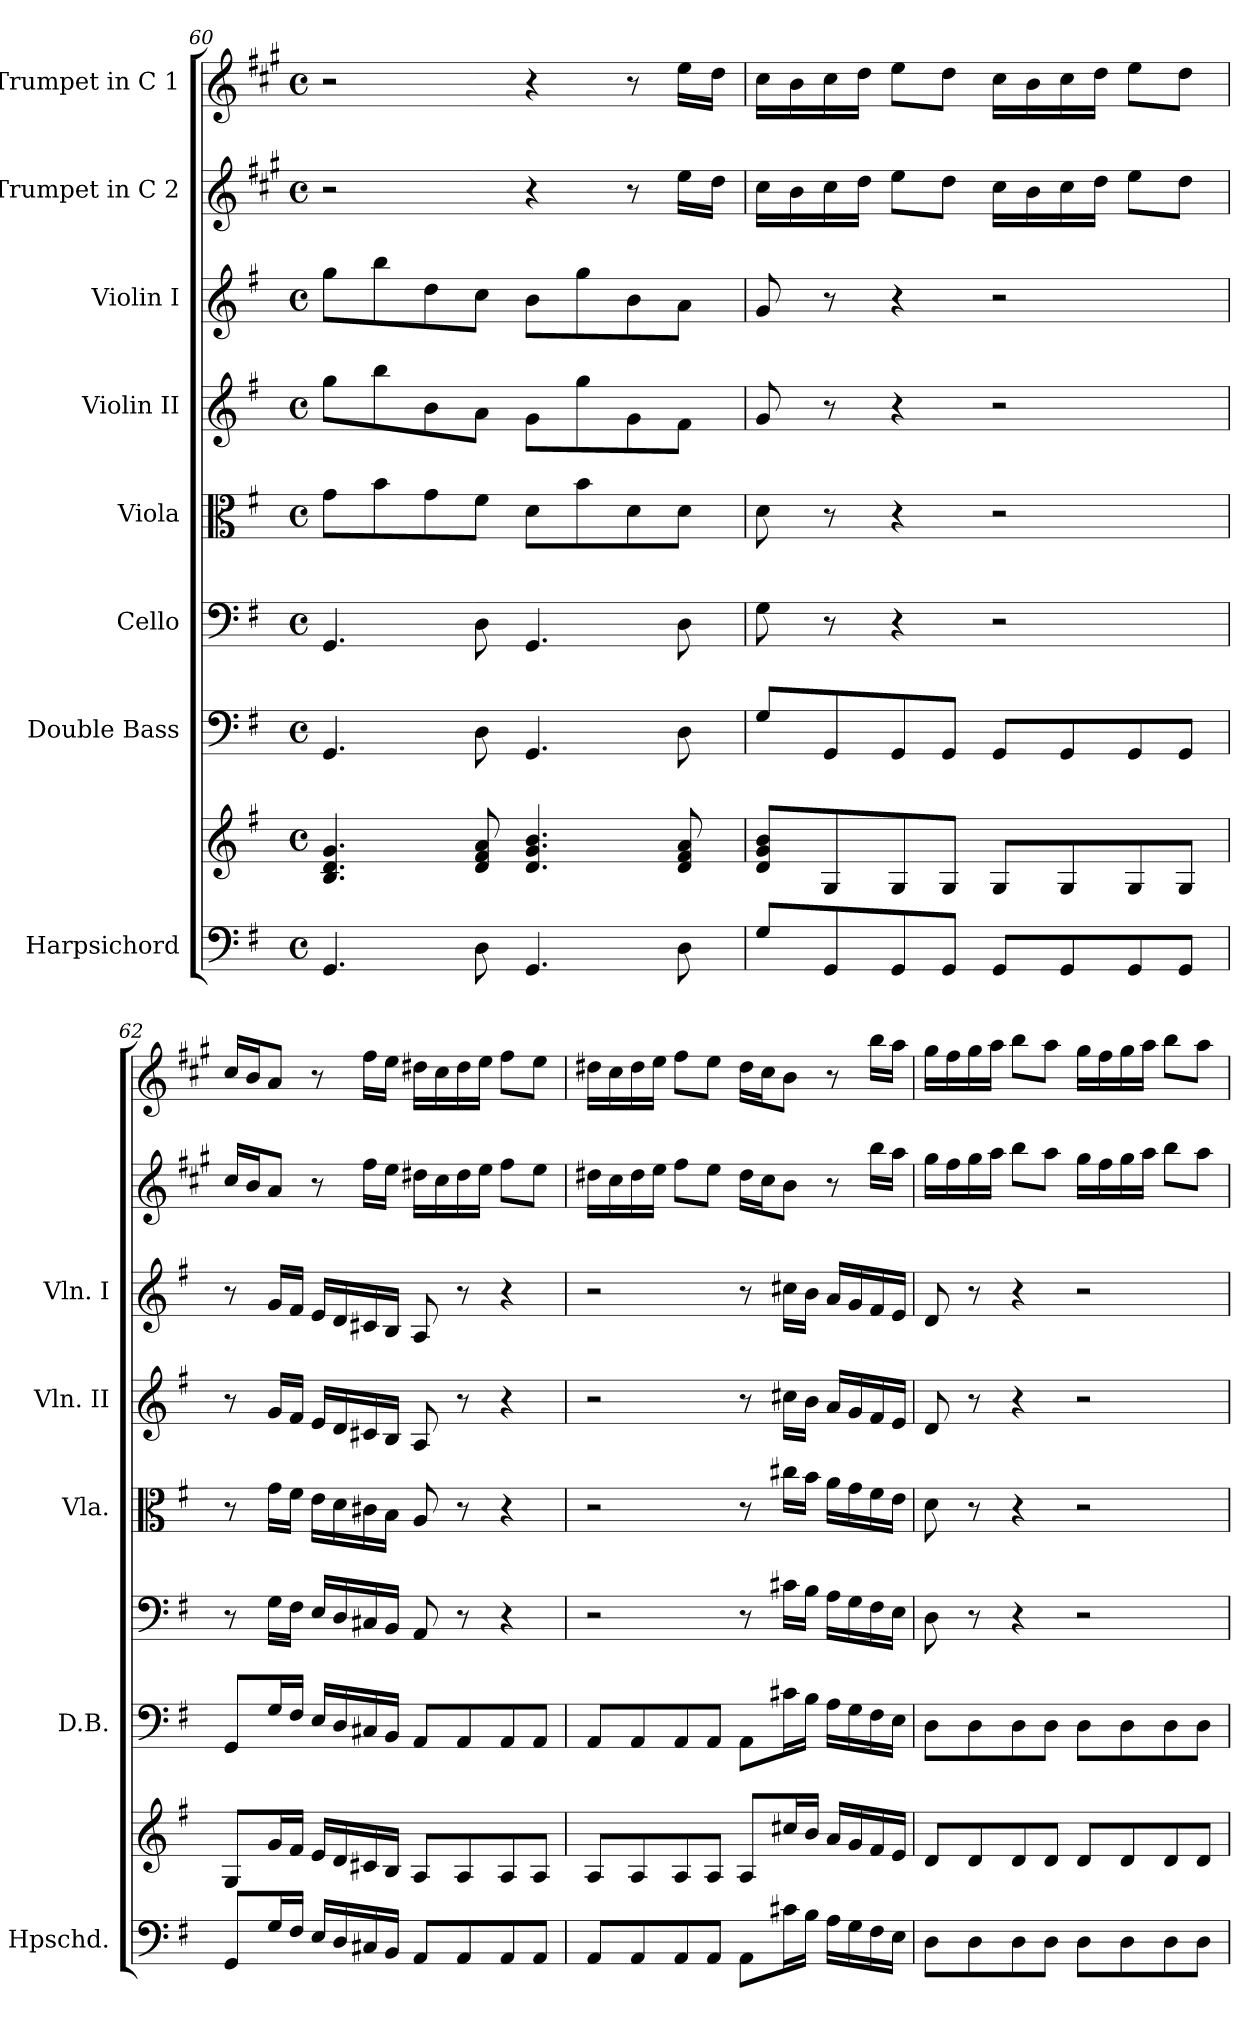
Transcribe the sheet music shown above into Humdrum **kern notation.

**kern	**kern	**kern	**kern	**kern	**kern	**kern	**kern	**kern
*part8	*part8	*part7	*part6	*part5	*part4	*part3	*part2	*part1
*staff9	*staff8	*staff7	*staff6	*staff5	*staff4	*staff3	*staff2	*staff1
*I"Harpsichord	*	*I"Double Bass	*I"Cello	*I"Viola	*I"Violin II	*I"Violin I	*I"Trumpet in C 2	*I"Trumpet in C 1
*I'Hpschd.	*	*I'D.B.	*	*I'Vla.	*I'Vln. II	*I'Vln. I	*	*
*clefF4	*clefG2	*clefF4	*clefF4	*clefC3	*clefG2	*clefG2	*clefG2	*clefG2
*	*	*ITrd7c12	*	*	*	*	*ITrd1c2	*ITrd1c2
*k[f#]	*k[f#]	*k[f#]	*k[f#]	*k[f#]	*k[f#]	*k[f#]	*k[f#]	*k[f#]
*G:	*G:	*G:	*G:	*G:	*G:	*G:	*G:	*G:
*M4/4	*M4/4	*M4/4	*M4/4	*M4/4	*M4/4	*M4/4	*M4/4	*M4/4
*met(c)	*met(c)	*met(c)	*met(c)	*met(c)	*met(c)	*met(c)	*met(c)	*met(c)
=60	=60	=60	=60	=60	=60	=60	=60	=60
4.GG/	4.B/ 4.d/ 4.g/	4.GGG/	4.GG/	8g\L	8gg\L	8gg\L	2r	2r
.	.	.	.	8b\	8bb\	8bb\	.	.
.	.	.	.	8g\	8b\	8dd\	.	.
8D\	8d/ 8f#/ 8a/	8DD\	8D\	8f#\J	8a\J	8cc\J	.	.
4.GG/	4.d/ 4.g/ 4.b/	4.GGG/	4.GG/	8d\L	8g\L	8b\L	4r	4r
.	.	.	.	8b\	8gg\	8gg\	.	.
.	.	.	.	8d\	8g\	8b\	8r	8r
8D\	8d/ 8f#/ 8a/	8DD\	8D\	8d\J	8f#\J	8a\J	16dd\LL	16dd\LL
.	.	.	.	.	.	.	16cc\JJ	16cc\JJ
!!LO:PB:g=z
=61	=61	=61	=61	=61	=61	=61	=61	=61
8G/L	8d/ 8g/ 8b/L	8GG/L	8G\	8d\	8g/	8g/	16b\LL	16b\LL
.	.	.	.	.	.	.	16a\	16a\
8GG/	8G/	8GGG/	8r	8r	8r	8r	16b\	16b\
.	.	.	.	.	.	.	16cc\JJ	16cc\JJ
8GG/	8G/	8GGG/	4r	4r	4r	4r	8dd\L	8dd\L
8GG/J	8G/J	8GGG/J	.	.	.	.	8cc\J	8cc\J
8GG/L	8G/L	8GGG/L	2r	2r	2r	2r	16b\LL	16b\LL
.	.	.	.	.	.	.	16a\	16a\
8GG/	8G/	8GGG/	.	.	.	.	16b\	16b\
.	.	.	.	.	.	.	16cc\JJ	16cc\JJ
8GG/	8G/	8GGG/	.	.	.	.	8dd\L	8dd\L
8GG/J	8G/J	8GGG/J	.	.	.	.	8cc\J	8cc\J
=62	=62	=62	=62	=62	=62	=62	=62	=62
8GG/L	8G/L	8GGG/L	8r	8r	8r	8r	16b/LL	16b/LL
.	.	.	.	.	.	.	16a/J	16a/J
16G/L	16g/L	16GG/L	16G\LL	16g\LL	16g/LL	16g/LL	8g/J	8g/J
16F#/JJ	16f#/JJ	16FF#/JJ	16F#\JJ	16f#\JJ	16f#/JJ	16f#/JJ	.	.
16E/LL	16e/LL	16EE/LL	16E/LL	16e\LL	16e/LL	16e/LL	8r	8r
16D/	16d/	16DD/	16D/	16d\	16d/	16d/	.	.
16C#X/	16c#X/	16CC#X/	16C#X/	16c#X\	16c#X/	16c#X/	16ee\LL	16ee\LL
16BB/JJ	16B/JJ	16BBB/JJ	16BB/JJ	16B\JJ	16B/JJ	16B/JJ	16dd\JJ	16dd\JJ
8AA/L	8A/L	8AAA/L	8AA/	8A/	8A/	8A/	16cc#X\LL	16cc#X\LL
.	.	.	.	.	.	.	16b\	16b\
8AA/	8A/	8AAA/	8r	8r	8r	8r	16cc#\	16cc#\
.	.	.	.	.	.	.	16dd\JJ	16dd\JJ
8AA/	8A/	8AAA/	4r	4r	4r	4r	8ee\L	8ee\L
8AA/J	8A/J	8AAA/J	.	.	.	.	8dd\J	8dd\J
!!LO:PB:g=z
=63	=63	=63	=63	=63	=63	=63	=63	=63
8AA/L	8A/L	8AAA/L	2r	2r	2r	2r	16cc#X\LL	16cc#X\LL
.	.	.	.	.	.	.	16b\	16b\
8AA/	8A/	8AAA/	.	.	.	.	16cc#\	16cc#\
.	.	.	.	.	.	.	16dd\JJ	16dd\JJ
8AA/	8A/	8AAA/	.	.	.	.	8ee\L	8ee\L
8AA/J	8A/J	8AAA/J	.	.	.	.	8dd\J	8dd\J
8AA\L	8A/L	8AAA\L	8r	8r	8r	8r	16cc#\LL	16cc#\LL
.	.	.	.	.	.	.	16b\J	16b\J
16c#X\L	16cc#X/L	16C#X\L	16c#X\LL	16cc#X\LL	16cc#X\LL	16cc#X\LL	8a\J	8a\J
16B\JJ	16b/JJ	16BB\JJ	16B\JJ	16b\JJ	16b\JJ	16b\JJ	.	.
16A\LL	16a/LL	16AA\LL	16A\LL	16a\LL	16a/LL	16a/LL	8r	8r
16G\	16g/	16GG\	16G\	16g\	16g/	16g/	.	.
16F#\	16f#/	16FF#\	16F#\	16f#\	16f#/	16f#/	16aa\LL	16aa\LL
16E\JJ	16e/JJ	16EE\JJ	16E\JJ	16e\JJ	16e/JJ	16e/JJ	16gg\JJ	16gg\JJ
!!LO:PB:g=z
=64	=64	=64	=64	=64	=64	=64	=64	=64
8D\L	8d/L	8DD\L	8D\	8d\	8d/	8d/	16ff#\LL	16ff#\LL
.	.	.	.	.	.	.	16ee\	16ee\
8D\	8d/	8DD\	8r	8r	8r	8r	16ff#\	16ff#\
.	.	.	.	.	.	.	16gg\JJ	16gg\JJ
8D\	8d/	8DD\	4r	4r	4r	4r	8aa\L	8aa\L
8D\J	8d/J	8DD\J	.	.	.	.	8gg\J	8gg\J
8D\L	8d/L	8DD\L	2r	2r	2r	2r	16ff#\LL	16ff#\LL
.	.	.	.	.	.	.	16ee\	16ee\
8D\	8d/	8DD\	.	.	.	.	16ff#\	16ff#\
.	.	.	.	.	.	.	16gg\JJ	16gg\JJ
8D\	8d/	8DD\	.	.	.	.	8aa\L	8aa\L
8D\J	8d/J	8DD\J	.	.	.	.	8gg\J	8gg\J
=	=	=	=	=	=	=	=	=
*-	*-	*-	*-	*-	*-	*-	*-	*-
